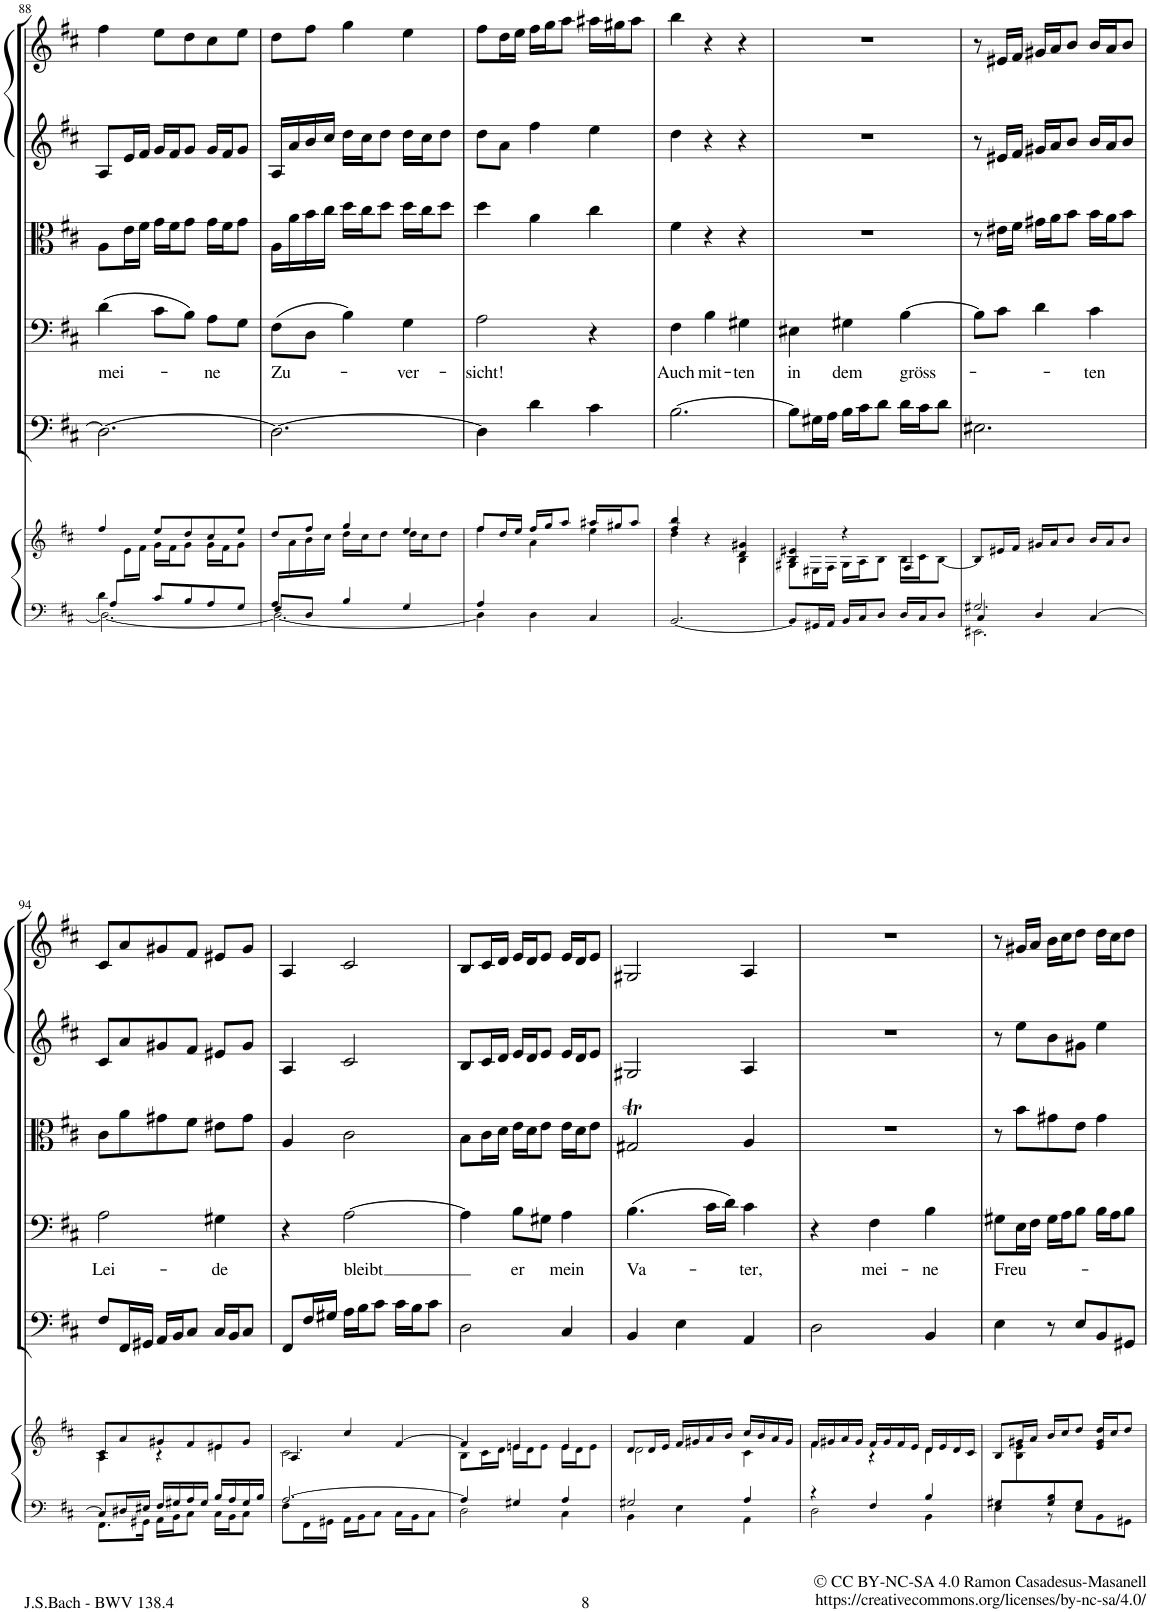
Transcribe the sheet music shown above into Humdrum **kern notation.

**kern	**kern	**kern	**kern	**text	**kern	**kern	**kern
*part6	*part6	*part5	*part4	*part4	*part3	*part2	*part1
*staff7	*staff6	*staff5	*staff4	*staff4	*staff3	*staff2	*staff1
*I"Piano reduction	*	*I"Continuo	*I"Basso	*	*I"Viola	*I"Violino II	*I"Violino I
*I'Pno	*	*	*	*	*I'Vla	*I'Vln	*I'Vln
!!LO:PB:g=z
*clefF4	*clefG2	*clefF4	*clefF4	*	*clefC3	*clefG2	*clefG2
*k[f#c#]	*k[f#c#]	*k[f#c#]	*k[f#c#]	*	*k[f#c#]	*k[f#c#]	*k[f#c#]
*M3/4	*M3/4	*M3/4	*M3/4	*	*M3/4	*M3/4	*M3/4
=88	=88	=88	=88	=88	=88	=88	=88
*^	*^	*	*	*	*	*	*
*	*^	*	*	*	*	*	*	*	*
!	!	!	!	!	!	!	!LO:LY:b	!	!	!
8A/L	4d\	2.D\_	4ff#/	8ryy	2.D\_	(4d\	mei-	8A\L	8A/L	4ff#\
2ryy	.	.	.	16e\L	.	.	.	16e\L	16e/L	.
.	.	.	.	16f#\JJ	.	.	.	16f#\JJ	16f#/JJ	.
.	8c#/L	.	8ee/L	16g\LL	.	8c#\L	.	16g\LL	16g/LL	8ee\L
.	.	.	.	16f#\J	.	.	.	16f#\J	16f#/J	.
.	8B/	.	8dd/	8g\J	.	8B\J)	.	8g\J	8g/J	8dd\
!	!	!	!	!	!	!	!LO:LY:b	!	!	!
.	8A/	.	8cc#/	16g\LL	.	8A\L	-ne	16g\LL	16g/LL	8cc#\
.	.	.	.	16f#\J	.	.	.	16f#\J	16f#/J	.
8ryy	8G/J	.	8ee/J	8g\J	.	8G\J	.	8g\J	8g/J	8ee\J
=89	=89	=89	=89	=89	=89	=89	=89	=89	=89	=89
!	!	!	!	!	!	!	!LO:LY:b	!	!	!
16A/LL	8F#/L	2.D\_	8dd/L	16ryy	2.D\_	(8F#\L	Zu-	16A\LL	16A/LL	8dd\L
2ryy	.	.	.	16a\	.	.	.	16a\	16a/	.
.	8D/J	.	8ff#/J	16b\	.	8D\J	.	16b\	16b/	8ff#\J
.	.	.	.	16cc#\JJ	.	.	.	16cc#\JJ	16cc#/JJ	.
.	4B/	.	4gg/	16dd\LL	.	4B\)	.	16dd\LL	16dd\LL	4gg\
.	.	.	.	16cc#\J	.	.	.	16cc#\J	16cc#\J	.
.	.	.	.	8dd\J	.	.	.	8dd\J	8dd\J	.
!	!	!	!	!	!	!	!LO:LY:b	!	!	!
.	4G/	.	4ee/	16dd\LL	.	4G\	-ver-	16dd\LL	16dd\LL	4ee\
8.ryy	.	.	.	16cc#\J	.	.	.	16cc#\J	16cc#\J	.
.	.	.	.	8dd\J	.	.	.	8dd\J	8dd\J	.
*	*v	*v	*	*	*	*	*	*	*	*
=90	=90	=90	=90	=90	=90	=90	=90	=90	=90
!	!	!	!	!	!	!LO:LY:b	!	!	!
4A/	4D\]	8ff#/L	4ff#\	4D\]	2A\	-sicht!	4dd\	8dd\L	8ff#\L
.	.	16dd/L	.	.	.	.	.	8a\J	16dd\L
.	.	16ee/JJ	.	.	.	.	.	.	16ee\JJ
4D\	4ryy	16ff#/LL	4a\	4d\	.	.	4a\	4ff#\	16ff#\LL
.	.	16gg/J	.	.	.	.	.	.	16gg\J
.	.	8aa/J	.	.	.	.	.	.	8aa\J
4C#/	4ryy	16aa#X/LL	4ee\	4c#\	4r	.	4cc#\	4ee\	16aa#X\LL
.	.	16gg#X/J	.	.	.	.	.	.	16gg#X\J
.	.	8aa#/J	.	.	.	.	.	.	8aa#\J
*v	*v	*	*	*	*	*	*	*	*
=91	=91	=91	=91	=91	=91	=91	=91	=91
!	!	!	!	!	!LO:LY:b	!	!	!
[2.BB/	4ff#/ 4bb/	4dd\	[2.B\	4F#\	Auch	4f#\	4dd\	4bb\
!	!	!	!	!	!LO:LY:b	!	!	!
.	4r	4ryy	.	4B\	mit-	4r	4r	4r
!	!	!	!	!	!LO:LY:b	!	!	!
.	4d/ 4g#X/	4B\	.	4G#X\	-ten	4r	4r	4r
=92	=92	=92	=92	=92	=92	=92	=92	=92
!	!	!	!	!	!LO:LY:b	!	!	!
8BB/L]	4B/ 4e#X/	8G#X\L	8B\L]	4E#X\	in	2.r	2.r	2.r
16GG#X/L	.	16E#X\L	16G#X\L	.	.	.	.	.
16AA/JJ	.	16F#\JJ	16A\JJ	.	.	.	.	.
!	!	!	!	!	!LO:LY:b	!	!	!
16BB/LL	4r	16G#\LL	16B\LL	4G#X\	dem	.	.	.
16C#/J	.	16A\J	16c#\J	.	.	.	.	.
8D/J	.	8B\J	8d\J	.	.	.	.	.
!	!	!	!	!	!LO:LY:b	!	!	!
16D/LL	4F#/	16B\LL	16d\LL	[4B\	gröss-	.	.	.
16C#/J	.	16c#\J	16c#\J	.	.	.	.	.
8D/J	.	[8B\J	8d\J	.	.	.	.	.
*	*v	*v	*	*	*	*	*	*
=93	=93	=93	=93	=93	=93	=93	=93
*^	*	*	*	*	*	*	*
*	*^	*	*	*	*	*	*	*
2.G#X/	2.EE#X\	4C#/	8B/L]	2.E#X\	8B\L]	.	8r	8r	8r
.	.	.	16e#X/L	.	8c#\J	.	16e#X\LL	16e#X/LL	16e#X/LL
.	.	.	16f#/JJ	.	.	.	16f#\JJ	16f#/JJ	16f#/JJ
.	.	4D/	16g#X/LL	.	4d\	.	16g#X\LL	16g#X/LL	16g#X/LL
.	.	.	16a/J	.	.	.	16a\J	16a/J	16a/J
.	.	.	8b/J	.	.	.	8b\J	8b/J	8b/J
!	!	!	!	!	!	!LO:LY:b	!	!	!
.	.	[4C#/	16b/LL	.	4c#\	-ten	16b\LL	16b/LL	16b/LL
.	.	.	16a/J	.	.	.	16a\J	16a/J	16a/J
.	.	.	8b/J	.	.	.	8b\J	8b/J	8b/J
*	*v	*v	*	*	*	*	*	*	*
!!LO:LB:g=z
=94	=94	=94	=94	=94	=94	=94	=94	=94
*	*	*^	*	*	*	*	*	*
!	!	!	!	!	!	!LO:LY:b	!	!	!
8C#/L]	8.FF#\L	8c#/L	4A\	8F#/L	2A\	Lei-	8c#\L	8c#/L	8c#/L
16D#X/L	.	8a/	.	16FF#/L	.	.	8a\	8a/	8a/
16E#X/JJ	16GG#X\Jk	.	.	16GG#X/JJ	.	.	.	.	.
16F#/LL	16AA\LL	8g#X/	4r	16AA/LL	.	.	8g#X\	8g#X/	8g#X/
16G#X/	16BB\J	.	.	16BB/J	.	.	.	.	.
16A/	8C#\J	8f#/	.	8C#/J	.	.	8f#\J	8f#/J	8f#/J
16G#/JJ	.	.	.	.	.	.	.	.	.
!	!	!	!	!	!	!LO:LY:b	!	!	!
16B/LL	16C#\LL	8e#X/	4e#\	16C#/LL	4G#X\	-de	8e#X\L	8e#X/L	8e#X/L
16A/	16BB\J	.	.	16BB/J	.	.	.	.	.
16G#/	8C#\J	8g#/J	.	8C#/J	.	.	8g#\J	8g#/J	8g#/J
16B/JJ	.	.	.	.	.	.	.	.	.
=95	=95	=95	=95	=95	=95	=95	=95	=95	=95
[2.A/	8F#\L	4A/	2.c#\	8FF#/L	4r	.	4A/	4A/	4A/
.	16FF#\L	.	.	16F#/L	.	.	.	.	.
.	16GG#X\JJ	.	.	16G#X/JJ	.	.	.	.	.
!	!	!	!	!	!	!LO:LY:b	!	!	!
.	16AA\LL	4cc#/	.	16A\LL	[2A\	bleibt	2c#\	2c#/	2c#/
.	16BB\J	.	.	16B\J	.	.	.	.	.
.	8C#\J	.	.	8c#\J	.	.	.	.	.
.	16C#\LL	[4f#/	.	16c#\LL	.	.	.	.	.
.	16BB\J	.	.	16B\J	.	.	.	.	.
.	8C#\J	.	.	8c#\J	.	.	.	.	.
=96	=96	=96	=96	=96	=96	=96	=96	=96	=96
4A/]	2D\	4f#/]	8B\L	2D\	4A\]	.	8B\L	8B/L	8B/L
.	.	.	16c#\L	.	.	.	16c#\L	16c#/L	16c#/L
.	.	.	16d\JJ	.	.	.	16d\JJ	16d/JJ	16d/JJ
!	!	!	!	!	!	!LO:LY:b	!	!	!
4G#X/	.	4en/	16e\LL	.	8B\L	er	16e\LL	16e/LL	16e/LL
.	.	.	16d\J	.	.	.	16d\J	16d/J	16d/J
.	.	.	8e\J	.	8G#X\J	.	8e\J	8e/J	8e/J
!	!	!	!	!	!	!LO:LY:b	!	!	!
4A/	4C#\	4e/	16e\LL	4C#/	4A\	mein	16e\LL	16e/LL	16e/LL
.	.	.	16d\J	.	.	.	16d\J	16d/J	16d/J
.	.	.	8e\J	.	.	.	8e\J	8e/J	8e/J
=97	=97	=97	=97	=97	=97	=97	=97	=97	=97
!	!	!	!	!	!	!LO:LY:b	!	!	!
2G#X/	4BB\	8d/L	2d\	4BB/	(4.B\	Va-	2G#Xt/	2G#X/	2G#X/
.	.	16d/L	.	.	.	.	.	.	.
.	.	16e/JJ	.	.	.	.	.	.	.
.	4E\	16f#/LL	.	4E\	.	.	.	.	.
.	.	16g#X/	.	.	.	.	.	.	.
.	.	16a/	.	.	16c#\LL	.	.	.	.
.	.	16b/JJ	.	.	16d\JJ)	.	.	.	.
!	!	!	!	!	!	!LO:LY:b	!	!	!
4A/	4AA\	16cc#/LL	4c#\	4AA/	4c#\	-ter,	4A/	4A/	4A/
.	.	16b/	.	.	.	.	.	.	.
.	.	16a/	.	.	.	.	.	.	.
.	.	16g#/JJ	.	.	.	.	.	.	.
=98	=98	=98	=98	=98	=98	=98	=98	=98	=98
4r	2D\	16f#/LL	4f#\	2D\	4r	.	2.r	2.r	2.r
.	.	16g#X/	.	.	.	.	.	.	.
.	.	16a/	.	.	.	.	.	.	.
.	.	16g#/JJ	.	.	.	.	.	.	.
!	!	!	!	!	!	!LO:LY:b	!	!	!
4F#/	.	16f#/LL	4r	.	4F#\	mei-	.	.	.
.	.	16g#/	.	.	.	.	.	.	.
.	.	16f#/	.	.	.	.	.	.	.
.	.	16e/JJ	.	.	.	.	.	.	.
!	!	!	!	!	!	!LO:LY:b	!	!	!
4B/	4BB\	16d/LL	4d\	4BB/	4B\	-ne	.	.	.
.	.	16e/	.	.	.	.	.	.	.
.	.	16d/	.	.	.	.	.	.	.
.	.	16c#/JJ	.	.	.	.	.	.	.
=99	=99	=99	=99	=99	=99	=99	=99	=99	=99
!	!	!	!	!	!	!LO:LY:b	!	!	!
8G#X/L	4E\	8B/L	8ryy	4E\	8G#X\L	Freu-	8r	8r	8r
8ryy	.	16g#X/L	8B\ 8e\	.	16E\L	.	8b\L	8ee\L	16g#X/LL
.	.	16a/JJ	.	.	16F#\JJ	.	.	.	16a/JJ
8G#/ 8B/	8r	16b/LL	4ryy	8r	16G#\LL	.	8g#X\	8b\	16b\LL
.	.	16cc#/J	.	.	16A\J	.	.	.	16cc#\J
8E/ 8G#/J	8E\L	8dd/J	.	8E/L	8B\J	.	8e\J	8g#X\J	8dd\J
4ryy	8BB\	16dd/LL	4e/ 4g#/	8BB/	16B\LL	.	4g#\	4ee\	16dd\LL
.	.	16cc#/J	.	.	16A\J	.	.	.	16cc#\J
.	8GG#X\J	8dd/J	.	8GG#X/J	8B\J	.	.	.	8dd\J
*v	*v	*	*	*	*	*	*	*	*
*	*v	*v	*	*	*	*	*	*
=	=	=	=	=	=	=	=
*-	*-	*-	*-	*-	*-	*-	*-
